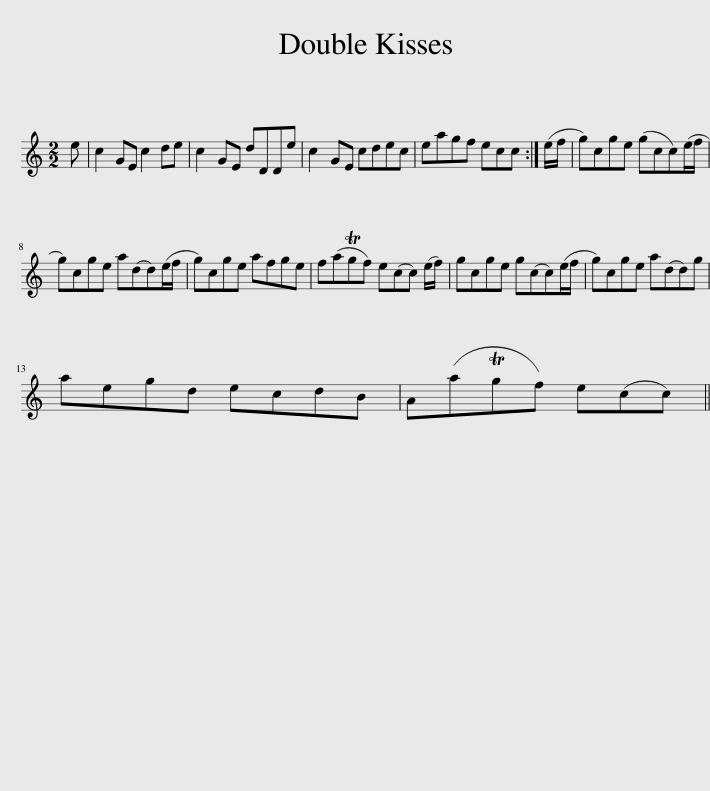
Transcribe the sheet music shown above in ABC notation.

X:1
L:1/8
M:2/2
I:linebreak $
K:C
V:1 treble
V:1
 e | c2 GE c2 de | c2 GE dDDe | c2 GE cdec | eagf ecc :| %5
 (e/f/ | g)cge (gcc)(e/f/ |$ g)cge a(dd)(e/f/ | g)cge afge | f(aTgf) e(cc) (e/f/) | %10
 gcge g(cc)(e/f/ | g)cge a(dd)g |$ aegd ecdB | A(aTgf) e(cc) || %14
